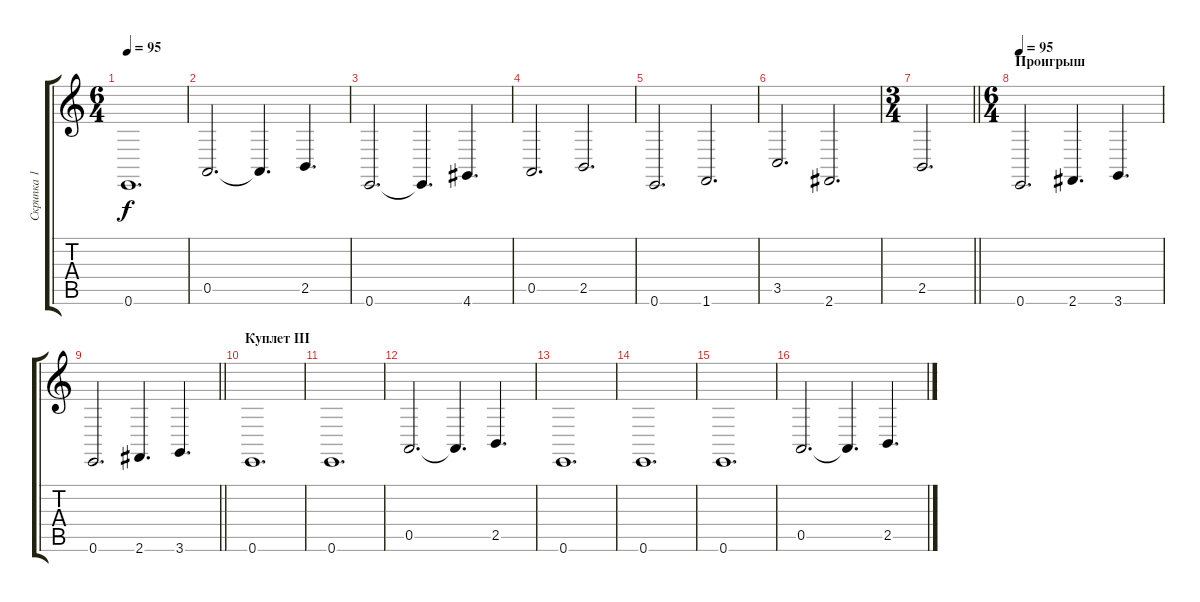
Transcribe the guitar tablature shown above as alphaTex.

\track ("Скрипка 1" "Скрипка 1") {instrument stringensemble1}
\staff {score tabs}
\tuning (E4 B3 G3 D3 A2 E2) {hide}
\ts (6 4)
\tempo 95
\clef g2
\ks c
0.6.1{d dy f} |
0.5.2{d} 0.5{t}.4{d} 2.5.4{d} |
0.6.2{d} 0.6{t}.4{d} 4.6.4{d} |
0.5.2{d} 2.5.2{d} |
0.6.2{d} 1.6.2{d} |
3.5.2{d} 2.6.2{d} |
\ts (3 4)
\barLineRight lightlight
2.5.2{d} |
\ts (6 4)
\section ("" "Проигрыш")
\tempo 95
0.6.2{d volume 13} 2.6.4{d} 3.6.4{d} |
\barLineRight lightlight
0.6.2{d} 2.6.4{d} 3.6.4{d} |
\section ("" "Куплет III")
0.6.1{d} |
0.6.1{d} |
0.5.2{d} 0.5{t}.4{d} 2.5.4{d} |
0.6.1{d} |
0.6.1{d} |
0.6.1{d} |
0.5.2{d} 0.5{t}.4{d} 2.5.4{d}
